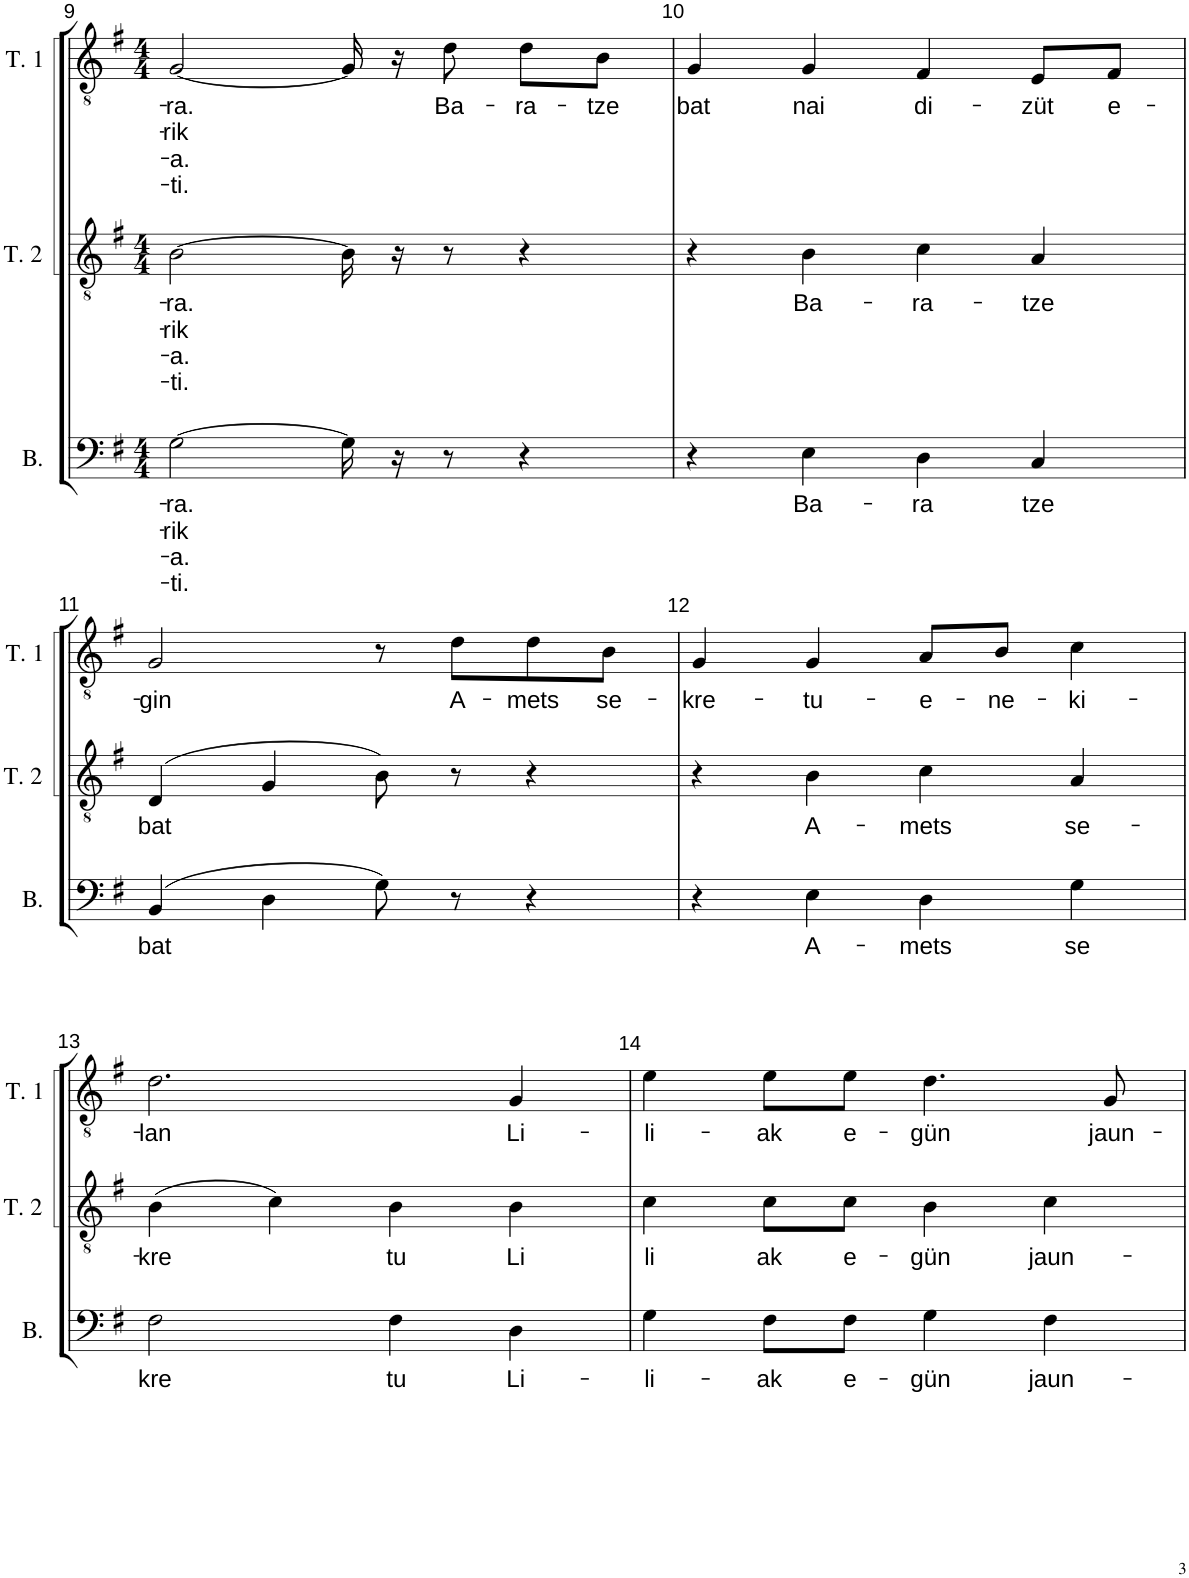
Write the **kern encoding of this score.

**kern	**text	**text	**text	**text	**kern	**text	**text	**text	**text	**kern	**text	**text	**text	**text
*part3	*part3	*part3	*part3	*part3	*part2	*part2	*part2	*part2	*part2	*part1	*part1	*part1	*part1	*part1
*staff3	*staff3	*staff3	*staff3	*staff3	*staff2	*staff2	*staff2	*staff2	*staff2	*staff1	*staff1	*staff1	*staff1	*staff1
*I"Basse	*	*	*	*	*I"Ténor 2	*	*	*	*	*I"Ténor 1	*	*	*	*
*I'B.	*	*	*	*	*I'T. 2	*	*	*	*	*I'T. 1	*	*	*	*
!!LO:PB:g=z
*clefF4	*	*	*	*	*clefGv2	*	*	*	*	*clefGv2	*	*	*	*
*k[f#]	*	*	*	*	*k[f#]	*	*	*	*	*k[f#]	*	*	*	*
*M4/4	*	*	*	*	*M4/4	*	*	*	*	*M4/4	*	*	*	*
=9	=9	=9	=9	=9	=9	=9	=9	=9	=9	=9	=9	=9	=9	=9
!	!LO:LY:b	!LO:LY:b	!LO:LY:b	!LO:LY:b	!	!LO:LY:b	!LO:LY:b	!LO:LY:b	!LO:LY:b	!	!LO:LY:b	!LO:LY:b	!LO:LY:b	!LO:LY:b
[2G\	-ra.	-rik	-a.	-ti.	[2B\	-ra.	-rik	-a.	-ti.	[2G/	-ra.	-rik	-a.	-ti.
16G\]	.	.	.	.	16B\]	.	.	.	.	16G/]	.	.	.	.
16r	.	.	.	.	16r	.	.	.	.	16r	.	.	.	.
!	!	!	!	!	!	!	!	!	!	!	!LO:LY:b	!	!	!
8r	.	.	.	.	8r	.	.	.	.	8d\	Ba-	.	.	.
!	!	!	!	!	!	!	!	!	!	!	!LO:LY:b	!	!	!
4r	.	.	.	.	4r	.	.	.	.	8d\L	-ra-	.	.	.
!	!	!	!	!	!	!	!	!	!	!	!LO:LY:b	!	!	!
.	.	.	.	.	.	.	.	.	.	8B\J	-tze	.	.	.
=10	=10	=10	=10	=10	=10	=10	=10	=10	=10	=10	=10	=10	=10	=10
!	!	!	!	!	!	!	!	!	!	!	!LO:LY:b	!	!	!
4r	.	.	.	.	4r	.	.	.	.	4G/	bat	.	.	.
!	!LO:LY:b	!	!	!	!	!LO:LY:b	!	!	!	!	!LO:LY:b	!	!	!
4E\	Ba-	.	.	.	4B\	Ba-	.	.	.	4G/	nai	.	.	.
!	!LO:LY:b	!	!	!	!	!LO:LY:b	!	!	!	!	!LO:LY:b	!	!	!
4D\	-ra	.	.	.	4c\	-ra-	.	.	.	4F#/	di-	.	.	.
!	!LO:LY:b	!	!	!	!	!LO:LY:b	!	!	!	!	!LO:LY:b	!	!	!
4C/	-tze	.	.	.	4A/	-tze	.	.	.	8E/L	-züt	.	.	.
!	!	!	!	!	!	!	!	!	!	!	!LO:LY:b	!	!	!
.	.	.	.	.	.	.	.	.	.	8F#/J	e-	.	.	.
!!LO:LB:g=z
=11	=11	=11	=11	=11	=11	=11	=11	=11	=11	=11	=11	=11	=11	=11
!	!LO:LY:b	!	!	!	!	!LO:LY:b	!	!	!	!	!LO:LY:b	!	!	!
(4BB/	bat	.	.	.	(4D/	bat	.	.	.	2G/	-gin	.	.	.
4D\	.	.	.	.	4G/	.	.	.	.	.	.	.	.	.
8G\)	.	.	.	.	8B\)	.	.	.	.	8r	.	.	.	.
!	!	!	!	!	!	!	!	!	!	!	!LO:LY:b	!	!	!
8r	.	.	.	.	8r	.	.	.	.	8d\L	A-	.	.	.
!	!	!	!	!	!	!	!	!	!	!	!LO:LY:b	!	!	!
4r	.	.	.	.	4r	.	.	.	.	8d\	-mets	.	.	.
!	!	!	!	!	!	!	!	!	!	!	!LO:LY:b	!	!	!
.	.	.	.	.	.	.	.	.	.	8B\J	se-	.	.	.
=12	=12	=12	=12	=12	=12	=12	=12	=12	=12	=12	=12	=12	=12	=12
!	!	!	!	!	!	!	!	!	!	!	!LO:LY:b	!	!	!
4r	.	.	.	.	4r	.	.	.	.	4G/	-kre-	.	.	.
!	!LO:LY:b	!	!	!	!	!LO:LY:b	!	!	!	!	!LO:LY:b	!	!	!
4E\	A-	.	.	.	4B\	A-	.	.	.	4G/	-tu-	.	.	.
!	!LO:LY:b	!	!	!	!	!LO:LY:b	!	!	!	!	!LO:LY:b	!	!	!
4D\	-mets	.	.	.	4c\	-mets	.	.	.	8A/L	-e-	.	.	.
!	!	!	!	!	!	!	!	!	!	!	!LO:LY:b	!	!	!
.	.	.	.	.	.	.	.	.	.	8B/J	-ne-	.	.	.
!	!LO:LY:b	!	!	!	!	!LO:LY:b	!	!	!	!	!LO:LY:b	!	!	!
4G\	se	.	.	.	4A/	se-	.	.	.	4c\	-ki-	.	.	.
!!LO:LB:g=z
=13	=13	=13	=13	=13	=13	=13	=13	=13	=13	=13	=13	=13	=13	=13
!	!LO:LY:b	!	!	!	!	!LO:LY:b	!	!	!	!	!LO:LY:b	!	!	!
2F#\	-kre	.	.	.	(4B\	-kre	.	.	.	2.d\	-lan	.	.	.
.	.	.	.	.	4c\)	.	.	.	.	.	.	.	.	.
!	!LO:LY:b	!	!	!	!	!LO:LY:b	!	!	!	!	!	!	!	!
4F#\	-tu	.	.	.	4B\	-tu	.	.	.	.	.	.	.	.
!	!LO:LY:b	!	!	!	!	!LO:LY:b	!	!	!	!	!LO:LY:b	!	!	!
4D\	Li-	.	.	.	4B\	Li	.	.	.	4G/	Li-	.	.	.
=14	=14	=14	=14	=14	=14	=14	=14	=14	=14	=14	=14	=14	=14	=14
!	!LO:LY:b	!	!	!	!	!LO:LY:b	!	!	!	!	!LO:LY:b	!	!	!
4G\	-li-	.	.	.	4c\	-li	.	.	.	4e\	-li-	.	.	.
!	!LO:LY:b	!	!	!	!	!LO:LY:b	!	!	!	!	!LO:LY:b	!	!	!
8F#\L	-ak	.	.	.	8c\L	-ak	.	.	.	8e\L	-ak	.	.	.
!	!LO:LY:b	!	!	!	!	!LO:LY:b	!	!	!	!	!LO:LY:b	!	!	!
8F#\J	e-	.	.	.	8c\J	e-	.	.	.	8e\J	e-	.	.	.
!	!LO:LY:b	!	!	!	!	!LO:LY:b	!	!	!	!	!LO:LY:b	!	!	!
4G\	-gün	.	.	.	4B\	-gün	.	.	.	4.d\	-gün	.	.	.
!	!LO:LY:b	!	!	!	!	!LO:LY:b	!	!	!	!	!	!	!	!
4F#\	jaun-	.	.	.	4c\	jaun-	.	.	.	.	.	.	.	.
!	!	!	!	!	!	!	!	!	!	!	!LO:LY:b	!	!	!
.	.	.	.	.	.	.	.	.	.	8G/	jaun-	.	.	.
=	=	=	=	=	=	=	=	=	=	=	=	=	=	=
*-	*-	*-	*-	*-	*-	*-	*-	*-	*-	*-	*-	*-	*-	*-
